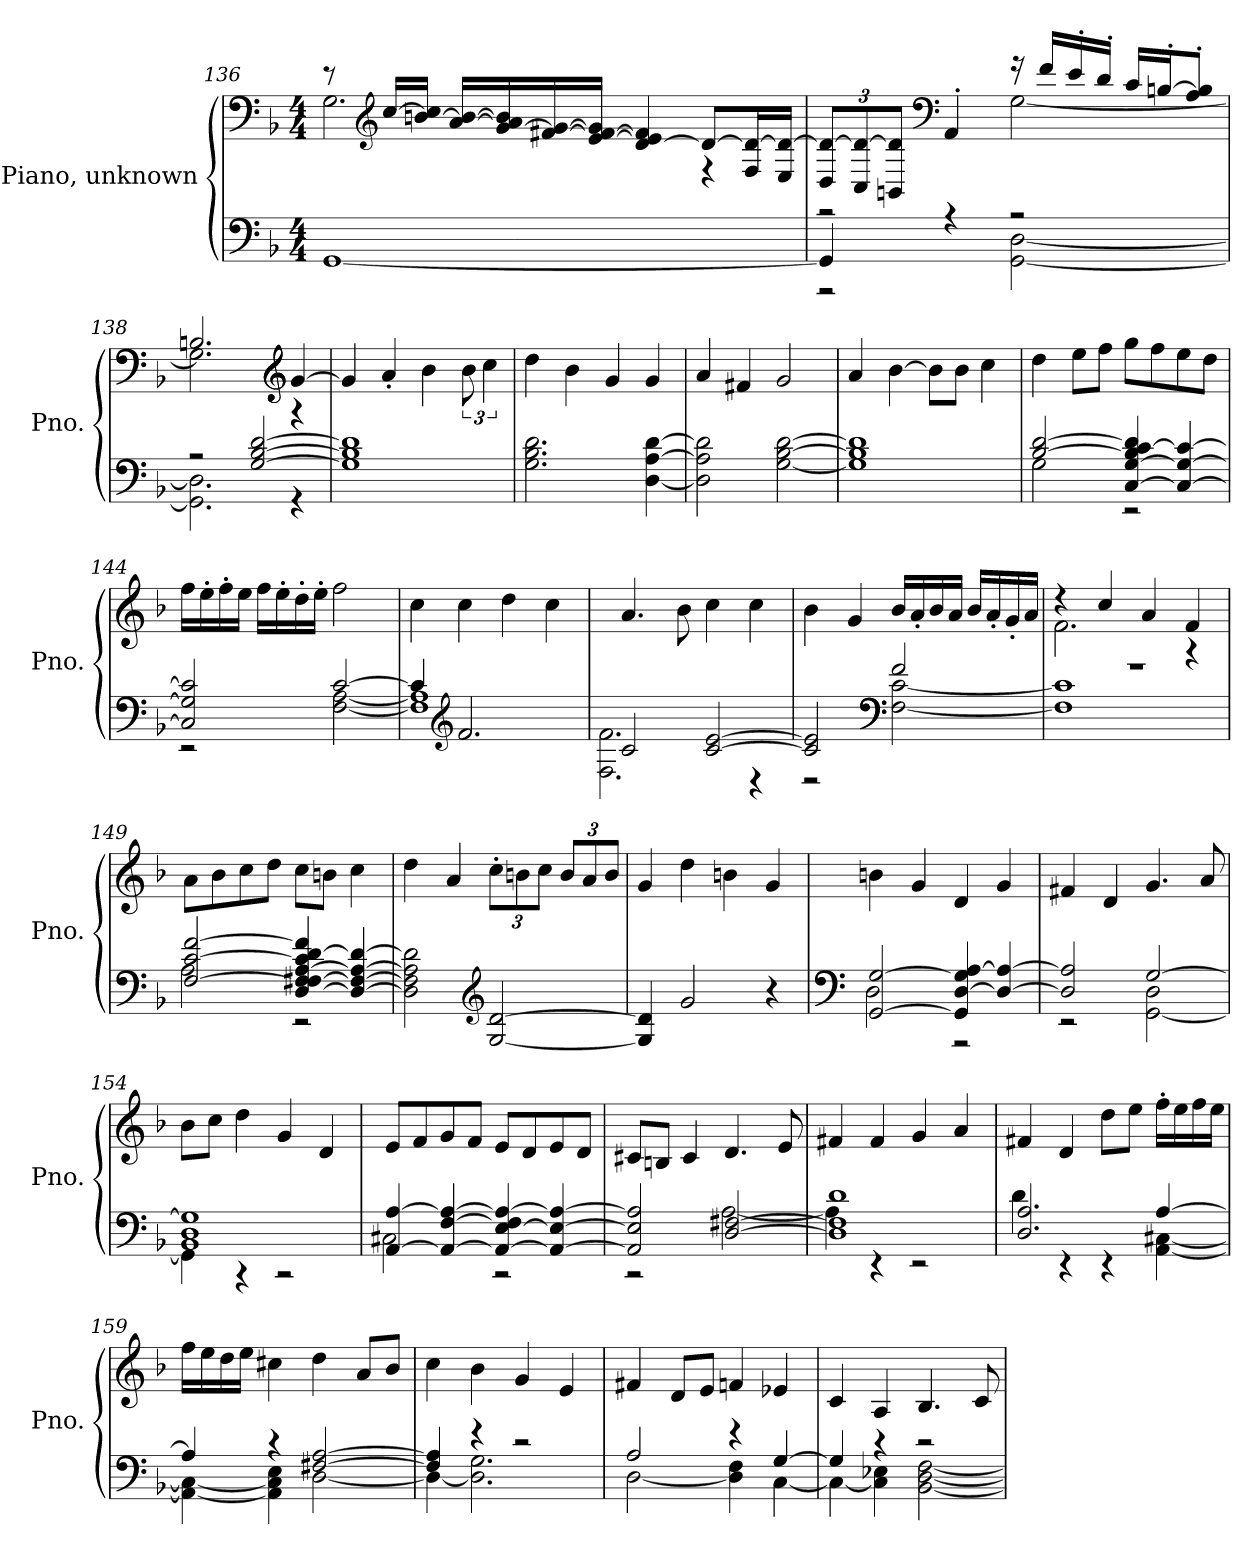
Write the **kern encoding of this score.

**kern	**kern
*part1	*part1
*staff2	*staff1
*I"Piano, unknown	*
*I'Pno.	*
*clefF4	*clefF4
*k[b-]	*k[b-]
*M4/4	*M4/4
=136	=136
*	*^
[1GG	8r	2.G\
*	*clefG2	*
.	[16cc/LL	.
.	[16bn/ 16cc/]JJ	.
.	[16a/ 16b/_LL	.
.	[16g/ 16a/] 16b/]	.
.	[16f#X/ 16g/_	.
.	[16e/ 16f#/_ 16g/]JJ	.
.	[4d/ 4e/] 4f#/]	.
.	8d/L_	4r
.	16F/ 16d/_L	.
.	16E/ 16d/_JJ	.
!!LO:LB:g=z	!!
=137	=137	=137
*^	*	*
*	*	*Xbrackettup	*
4GG/]	2r	12D/ 12d/_L	2r
.	.	12C/ 12d/_	.
.	.	12BBn/ 12d/]J	.
*	*	*clefF4	*
4r	.	4AA'/	.
2r	[2GG\ [2D\	16r	[2G\
.	.	16f/LL	.
.	.	16e'/	.
.	.	16d'/JJ	.
.	.	16c/LL	.
.	.	[16Bn'/J	.
.	.	8A/' 8B/]'J	.
=138	=138	=138	=138
2r	2.GG\] 2.D\]	2.Bn/	2.G\]
[2G/ [2B-/ [2d/	.	.	.
*	*	*clefG2	*
.	4r	[4g/	4r
*v	*v	*	*
*	*v	*v
=139	=139
1G] 1B-] 1d]	4g/]
.	4a'/
.	4b-\
*	*brackettup
.	12b-\
.	6cc\
=140	=140
2.G\ 2.B-\ 2.d\	4dd\
.	4b-\
.	4g/
[4D\ [4A\ [4d\	4g/
=141	=141
2D\] 2A\] 2d\]	4a/
.	4f#X/
[2G\ [2B-\ [2d\	2g/
=142	=142
1G] 1B-] 1d]	4a/
.	[4b-\
.	8b-\L]
.	8b-\J
.	4cc\
!!LO:PB:g=z
=143	=143
*^	*
[2B-/ [2d/	2G\	4dd\
.	.	8ee\L
.	.	8ff\J
[4C/ [4G/ 4B-/] [4c/ 4d/]	2r	8gg\L
.	.	8ff\
4C/_ 4G/_ 4c/_	.	8ee\
.	.	8dd\J
=144	=144	=144
2C/] 2G/] 2c/]	2r	16ff\LL
.	.	16ee'\
.	.	16ff'\
.	.	16ee\JJ
.	.	16ff\LL
.	.	16ee'\
.	.	16dd'\
.	.	16ee'\JJ
[2c/	[2F\ [2A\	2ff\
=145	=145	=145
4c/]	1F] 1A]	4cc\
*clefG2	*	*
2.f/	.	4cc\
.	.	4dd\
.	.	4cc\
=146	=146	=146
2c/	2.F\ 2.f\	4.a/
.	.	8b-\
[2c/ [2e/	.	4cc\
.	4r	4cc\
=147	=147	=147
2c/] 2e/]	2r	4b-\
.	.	4g/
*clefF4	*	*
2f/	[2F\ [2c\	16b-/LL
.	.	16a'/
.	.	16b-/
.	.	16a/JJ
.	.	16b-/LL
.	.	16a'/
.	.	16g'/
.	.	16a/JJ
!!LO:LB:g=z
=148	=148	=148
*	*	*^
1r	1F] 1c]	4r	2.f\
.	.	4cc/	.
.	.	4a/	.
.	.	4f/	4r
*	*	*v	*v
=149	=149	=149
[2F/ [2c/ [2f/	2A\	8a\L
.	.	8b-\
.	.	8cc\
.	.	8dd\J
[4D/ 4F/] [4F#X/ [4A/ 4c/] [4d/ 4f/]	2r	8cc\L
.	.	8bn\J
4D/_ 4F#/_ 4A/_ 4d/_	.	4cc\
*v	*v	*
=150	=150
2D\] 2F#\] 2A\] 2d\]	4dd\
.	4a/
*clefG2	*
*	*Xbrackettup
[2G/ [2d/	12cc'\L
.	12bn\
.	12cc\J
.	12b/L
.	12a/
.	12b/J
=151	=151
4G/] 4d/]	4g/
2g/	4dd\
.	4bn\
4r	4g/
=152	=152
*clefF4	*
*^	*
[2GG/ [2G/	2D\	4bn\
.	.	4g/
4GG/] [4D/ 4G/] [4A/	2r	4d/
4D/_ 4A/_	.	4g/
=153	=153	=153
2D/] 2A/]	2r	4f#X/
.	.	4d/
[2G/	[2GG\ 2D\	4.g/
.	.	8a/
!!LO:LB:g=z
=154	=154	=154
1BB- 1D 1G]	4GG\]	8b-\L
.	.	8cc\J
.	4r	4dd\
.	2r	4g/
.	.	4d/
=155	=155	=155
[4AA/ [4A/	2C#X\	8e/L
.	.	8f/
4AA/_ [4F/ 4A/_	.	8g/
.	.	8f/J
4AA/_ [4E/ 4F/] 4A/_	2r	8e/L
.	.	8d/
4AA/_ 4E/_ 4A/_	.	8e/
.	.	8d/J
=156	=156	=156
2AA/] 2E/] 2A/]	2r	8c#X/L
.	.	8Bn/J
.	.	4c#/
[2D/ [2F#X/	[2A\	4.d/
.	.	8e/
=157	=157	=157
1D] 1F#] 1d	4A\]	4f#X/
.	4r	4f#/
.	2r	4g/
.	.	4a/
=158	=158	=158
2.D/ 2.A/	4d\	4f#X/
.	4r	4d/
.	4r	8dd\L
.	.	8ee\J
[4A/	[4AA\ [4C#X\	16ff'\LL
.	.	16ee\
.	.	16ff\
.	.	16ee\JJ
!!LO:LB:g=z
=159	=159	=159
4A/]	4AA\_ 4C#\_	16ff\LL
.	.	16ee\
.	.	16dd\
.	.	16ee\JJ
4r	4AA\] 4C#\] 4E\	4cc#X\
[2F#X/ [2A/	[2D\	4dd\
.	.	8a/L
.	.	8b-/J
=160	=160	=160
4F#/] 4A/]	4D\_	4cc\
4r	2.D\] 2.G\	4b-\
2r	.	4g/
.	.	4e/
=161	=161	=161
2A/	[2D\	4f#X/
.	.	8d/L
.	.	8e/J
4r	4D\] 4F\	4fn/
[4G/	[4C\	4e-X/
=162	=162	=162
4G/]	4C\_	4c/
4r	4C\] 4E-X\	4A/
2r	[2BB-\ [2D\ [2F\	4.B-/
.	.	8c/
*v	*v	*
=	=
*-	*-
